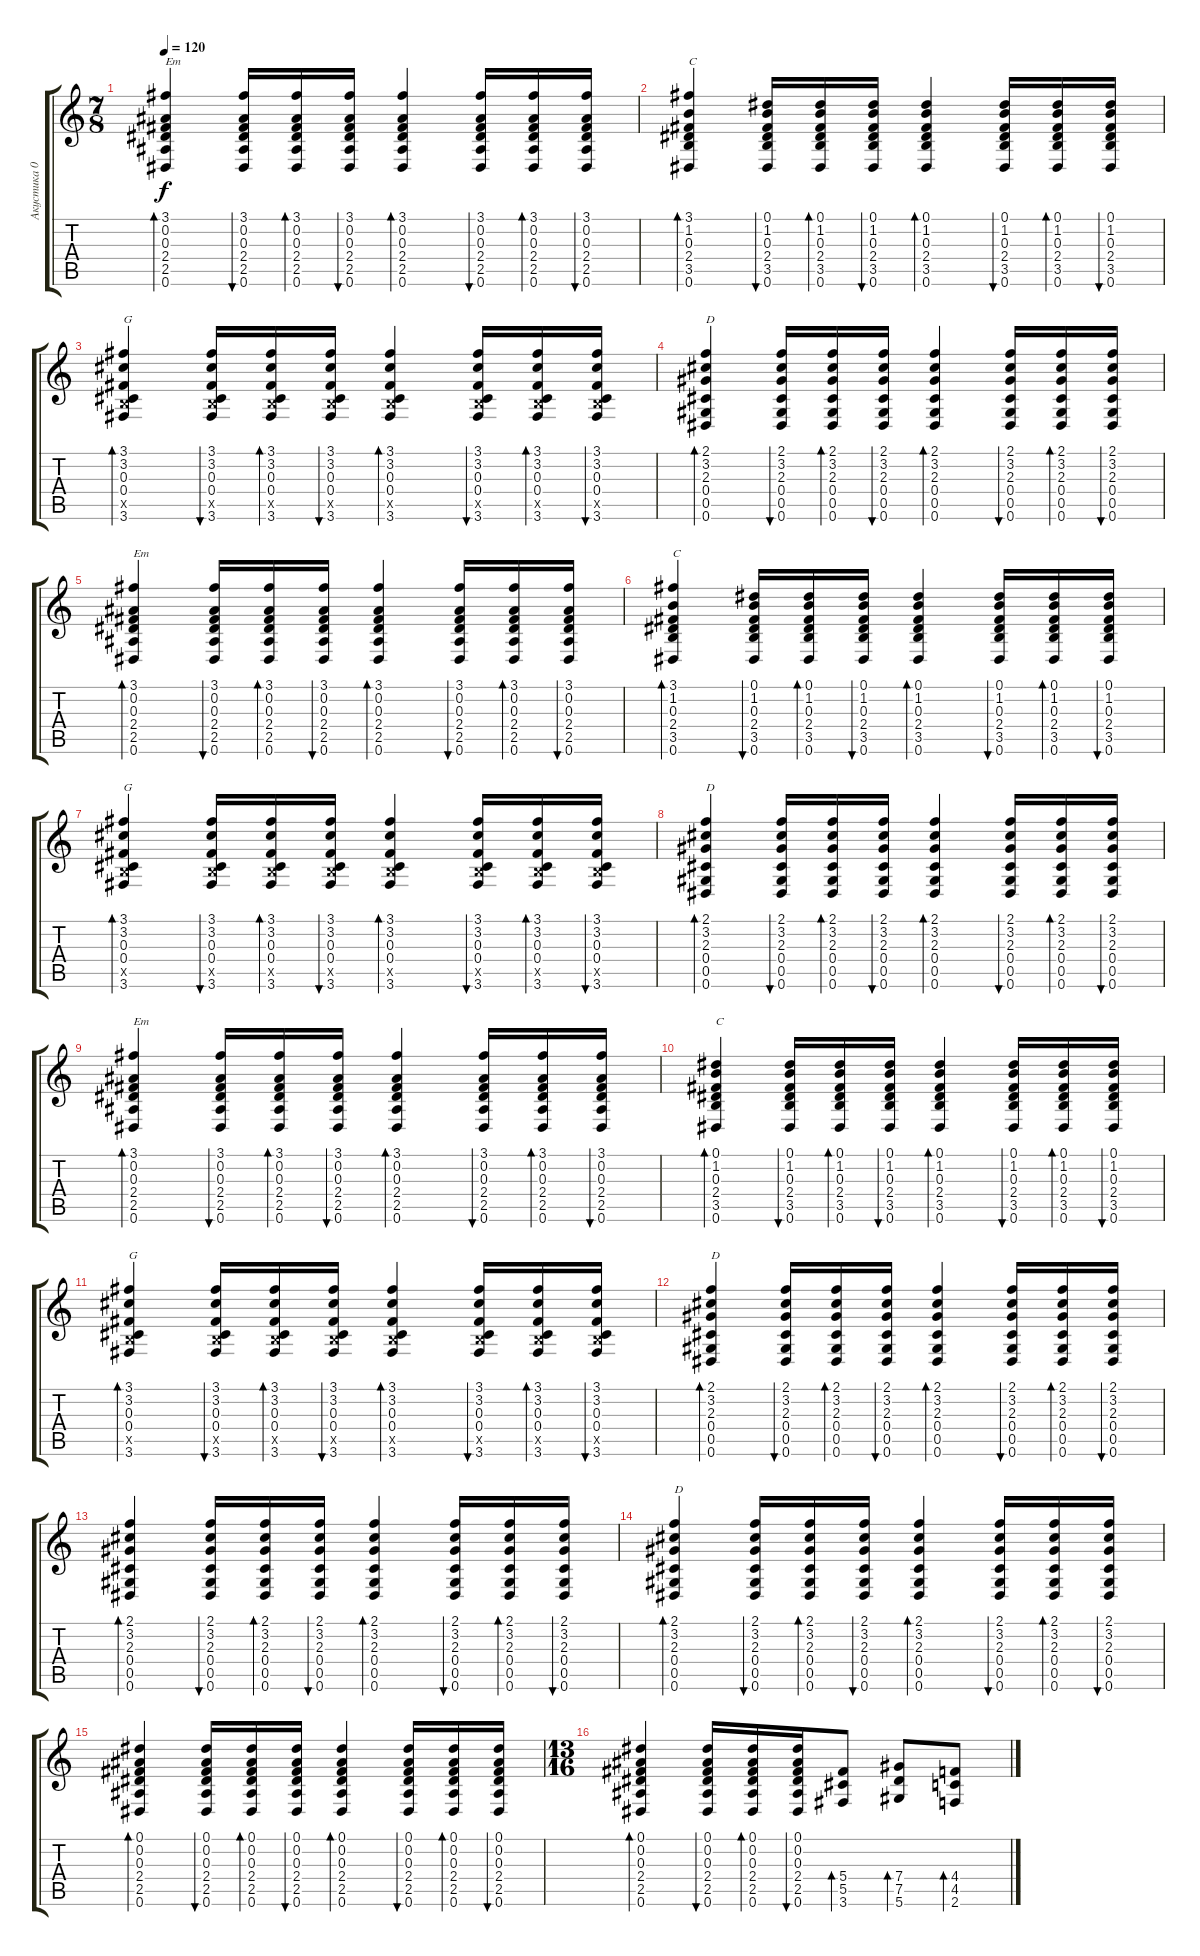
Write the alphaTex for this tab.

\track ("Акустика 02" "Акустика 0") {instrument acousticguitarsteel}
\staff {score tabs}
\tuning (Eb4 Bb3 Gb3 Db3 Ab2 Eb2) {hide}
\ts (7 8)
\tempo 120
\clef g2
\ks c
(3.1 0.2 0.3 2.4 2.5 0.6).4{bd 30 txt "Em" dy f} (3.1 0.2 0.3 2.4 2.5 0.6).16{bu 30} (3.1 0.2 0.3 2.4 2.5 0.6).16{bd 30} (3.1 0.2 0.3 2.4 2.5 0.6).16{bu 30} (3.1 0.2 0.3 2.4 2.5 0.6).4{bd 30} (3.1 0.2 0.3 2.4 2.5 0.6).16{bu 30} (3.1 0.2 0.3 2.4 2.5 0.6).16{bd 30} (3.1 0.2 0.3 2.4 2.5 0.6).16{bu 30} |
(3.1 1.2 0.3 2.4 3.5 0.6).4{bd 30 txt "C"} (0.1 1.2 0.3 2.4 3.5 0.6).16{bu 30} (0.1 1.2 0.3 2.4 3.5 0.6).16{bd 30} (0.1 1.2 0.3 2.4 3.5 0.6).16{bu 30} (0.1 1.2 0.3 2.4 3.5 0.6).4{bd 30} (0.1 1.2 0.3 2.4 3.5 0.6).16{bu 30} (0.1 1.2 0.3 2.4 3.5 0.6).16{bd 30} (0.1 1.2 0.3 2.4 3.5 0.6).16{bu 30} |
(3.1 3.2 0.3 0.4 3.5{x} 3.6).4{bd 30 txt "G"} (3.1 3.2 0.3 0.4 3.5{x} 3.6).16{bu 30} (3.1 3.2 0.3 0.4 3.5{x} 3.6).16{bd 30} (3.1 3.2 0.3 0.4 3.5{x} 3.6).16{bu 30} (3.1 3.2 0.3 0.4 3.5{x} 3.6).4{bd 30} (3.1 3.2 0.3 0.4 3.5{x} 3.6).16{bu 30} (3.1 3.2 0.3 0.4 3.5{x} 3.6).16{bd 30} (3.1 3.2 0.3 0.4 3.5{x} 3.6).16{bu 30} |
(2.1 3.2 2.3 0.4 0.5 0.6).4{bd 30 txt "D"} (2.1 3.2 2.3 0.4 0.5 0.6).16{bu 30} (2.1 3.2 2.3 0.4 0.5 0.6).16{bd 30} (2.1 3.2 2.3 0.4 0.5 0.6).16{bu 30} (2.1 3.2 2.3 0.4 0.5 0.6).4{bd 30} (2.1 3.2 2.3 0.4 0.5 0.6).16{bu 30} (2.1 3.2 2.3 0.4 0.5 0.6).16{bd 30} (2.1 3.2 2.3 0.4 0.5 0.6).16{bu 30} |
(3.1 0.2 0.3 2.4 2.5 0.6).4{bd 30 txt "Em"} (3.1 0.2 0.3 2.4 2.5 0.6).16{bu 30} (3.1 0.2 0.3 2.4 2.5 0.6).16{bd 30} (3.1 0.2 0.3 2.4 2.5 0.6).16{bu 30} (3.1 0.2 0.3 2.4 2.5 0.6).4{bd 30} (3.1 0.2 0.3 2.4 2.5 0.6).16{bu 30} (3.1 0.2 0.3 2.4 2.5 0.6).16{bd 30} (3.1 0.2 0.3 2.4 2.5 0.6).16{bu 30} |
(3.1 1.2 0.3 2.4 3.5 0.6).4{bd 30 txt "C"} (0.1 1.2 0.3 2.4 3.5 0.6).16{bu 30} (0.1 1.2 0.3 2.4 3.5 0.6).16{bd 30} (0.1 1.2 0.3 2.4 3.5 0.6).16{bu 30} (0.1 1.2 0.3 2.4 3.5 0.6).4{bd 30} (0.1 1.2 0.3 2.4 3.5 0.6).16{bu 30} (0.1 1.2 0.3 2.4 3.5 0.6).16{bd 30} (0.1 1.2 0.3 2.4 3.5 0.6).16{bu 30} |
(3.1 3.2 0.3 0.4 3.5{x} 3.6).4{bd 30 txt "G"} (3.1 3.2 0.3 0.4 3.5{x} 3.6).16{bu 30} (3.1 3.2 0.3 0.4 3.5{x} 3.6).16{bd 30} (3.1 3.2 0.3 0.4 3.5{x} 3.6).16{bu 30} (3.1 3.2 0.3 0.4 3.5{x} 3.6).4{bd 30} (3.1 3.2 0.3 0.4 3.5{x} 3.6).16{bu 30} (3.1 3.2 0.3 0.4 3.5{x} 3.6).16{bd 30} (3.1 3.2 0.3 0.4 3.5{x} 3.6).16{bu 30} |
(2.1 3.2 2.3 0.4 0.5 0.6).4{bd 30 txt "D"} (2.1 3.2 2.3 0.4 0.5 0.6).16{bu 30} (2.1 3.2 2.3 0.4 0.5 0.6).16{bd 30} (2.1 3.2 2.3 0.4 0.5 0.6).16{bu 30} (2.1 3.2 2.3 0.4 0.5 0.6).4{bd 30} (2.1 3.2 2.3 0.4 0.5 0.6).16{bu 30} (2.1 3.2 2.3 0.4 0.5 0.6).16{bd 30} (2.1 3.2 2.3 0.4 0.5 0.6).16{bu 30} |
(3.1 0.2 0.3 2.4 2.5 0.6).4{bd 30 txt "Em"} (3.1 0.2 0.3 2.4 2.5 0.6).16{bu 30} (3.1 0.2 0.3 2.4 2.5 0.6).16{bd 30} (3.1 0.2 0.3 2.4 2.5 0.6).16{bu 30} (3.1 0.2 0.3 2.4 2.5 0.6).4{bd 30} (3.1 0.2 0.3 2.4 2.5 0.6).16{bu 30} (3.1 0.2 0.3 2.4 2.5 0.6).16{bd 30} (3.1 0.2 0.3 2.4 2.5 0.6).16{bu 30} |
(0.1 1.2 0.3 2.4 3.5 0.6).4{bd 30 txt "C"} (0.1 1.2 0.3 2.4 3.5 0.6).16{bu 30} (0.1 1.2 0.3 2.4 3.5 0.6).16{bd 30} (0.1 1.2 0.3 2.4 3.5 0.6).16{bu 30} (0.1 1.2 0.3 2.4 3.5 0.6).4{bd 30} (0.1 1.2 0.3 2.4 3.5 0.6).16{bu 30} (0.1 1.2 0.3 2.4 3.5 0.6).16{bd 30} (0.1 1.2 0.3 2.4 3.5 0.6).16{bu 30} |
(3.1 3.2 0.3 0.4 3.5{x} 3.6).4{bd 30 txt "G"} (3.1 3.2 0.3 0.4 3.5{x} 3.6).16{bu 30} (3.1 3.2 0.3 0.4 3.5{x} 3.6).16{bd 30} (3.1 3.2 0.3 0.4 3.5{x} 3.6).16{bu 30} (3.1 3.2 0.3 0.4 3.5{x} 3.6).4{bd 30} (3.1 3.2 0.3 0.4 3.5{x} 3.6).16{bu 30} (3.1 3.2 0.3 0.4 3.5{x} 3.6).16{bd 30} (3.1 3.2 0.3 0.4 3.5{x} 3.6).16{bu 30} |
(2.1 3.2 2.3 0.4 0.5 0.6).4{bd 30 txt "D"} (2.1 3.2 2.3 0.4 0.5 0.6).16{bu 30} (2.1 3.2 2.3 0.4 0.5 0.6).16{bd 30} (2.1 3.2 2.3 0.4 0.5 0.6).16{bu 30} (2.1 3.2 2.3 0.4 0.5 0.6).4{bd 30} (2.1 3.2 2.3 0.4 0.5 0.6).16{bu 30} (2.1 3.2 2.3 0.4 0.5 0.6).16{bd 30} (2.1 3.2 2.3 0.4 0.5 0.6).16{bu 30} |
(2.1 3.2 2.3 0.4 0.5 0.6).4{bd 30} (2.1 3.2 2.3 0.4 0.5 0.6).16{bu 30} (2.1 3.2 2.3 0.4 0.5 0.6).16{bd 30} (2.1 3.2 2.3 0.4 0.5 0.6).16{bu 30} (2.1 3.2 2.3 0.4 0.5 0.6).4{bd 30} (2.1 3.2 2.3 0.4 0.5 0.6).16{bu 30} (2.1 3.2 2.3 0.4 0.5 0.6).16{bd 30} (2.1 3.2 2.3 0.4 0.5 0.6).16{bu 30} |
(2.1 3.2 2.3 0.4 0.5 0.6).4{bd 30 txt "D"} (2.1 3.2 2.3 0.4 0.5 0.6).16{bu 30} (2.1 3.2 2.3 0.4 0.5 0.6).16{bd 30} (2.1 3.2 2.3 0.4 0.5 0.6).16{bu 30} (2.1 3.2 2.3 0.4 0.5 0.6).4{bd 30} (2.1 3.2 2.3 0.4 0.5 0.6).16{bu 30} (2.1 3.2 2.3 0.4 0.5 0.6).16{bd 30} (2.1 3.2 2.3 0.4 0.5 0.6).16{bu 30} |
(0.1 0.2 0.3 2.4 2.5 0.6).4{bd 30} (0.1 0.2 0.3 2.4 2.5 0.6).16{bu 30} (0.1 0.2 0.3 2.4 2.5 0.6).16{bd 30} (0.1 0.2 0.3 2.4 2.5 0.6).16{bu 30} (0.1 0.2 0.3 2.4 2.5 0.6).4{bd 30} (0.1 0.2 0.3 2.4 2.5 0.6).16{bu 30} (0.1 0.2 0.3 2.4 2.5 0.6).16{bd 30} (0.1 0.2 0.3 2.4 2.5 0.6).16{bu 30} |
\ts (13 16)
(0.1 0.2 0.3 2.4 2.5 0.6).4{bd 30} (0.1 0.2 0.3 2.4 2.5 0.6).16{bu 30} (0.1 0.2 0.3 2.4 2.5 0.6).16{bd 30} (0.1 0.2 0.3 2.4 2.5 0.6).16{bu 30} (5.4 5.5 3.6).8{bd 30} (7.4 7.5 5.6).8{bd 60} (4.4 4.5 2.6).8{bd 60}
